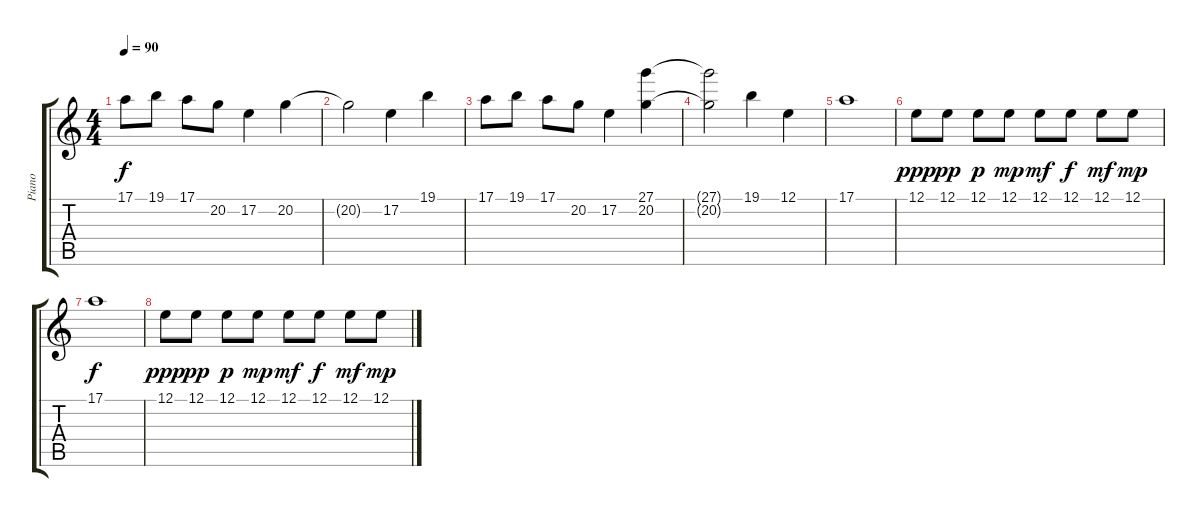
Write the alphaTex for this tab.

\track ("Piano" "Piano") {instrument electricpiano1}
\staff {score tabs}
\tuning (E4 B3 G3 D3 A2 E2) {hide}
\ts (4 4)
\tempo 90
\clef g2
\ks c
17.1.8{dy f} 19.1.8 17.1.8 20.2.8 17.2.4 20.2.4 |
20.2{t}.2 17.2.4 19.1.4 |
17.1.8 19.1.8 17.1.8 20.2.8 17.2.4 (27.1 20.2).4 |
(27.1{t} 20.2{t}).2 19.1.4 12.1.4 |
17.1.1 |
12.1.8{dy ppp} 12.1.8{dy pp} 12.1.8{dy p} 12.1.8{dy mp} 12.1.8{dy mf} 12.1.8{dy f} 12.1.8{dy mf} 12.1.8{dy mp} |
17.1.1{dy f} |
12.1.8{dy ppp} 12.1.8{dy pp} 12.1.8{dy p} 12.1.8{dy mp} 12.1.8{dy mf} 12.1.8{dy f} 12.1.8{dy mf} 12.1.8{dy mp}
